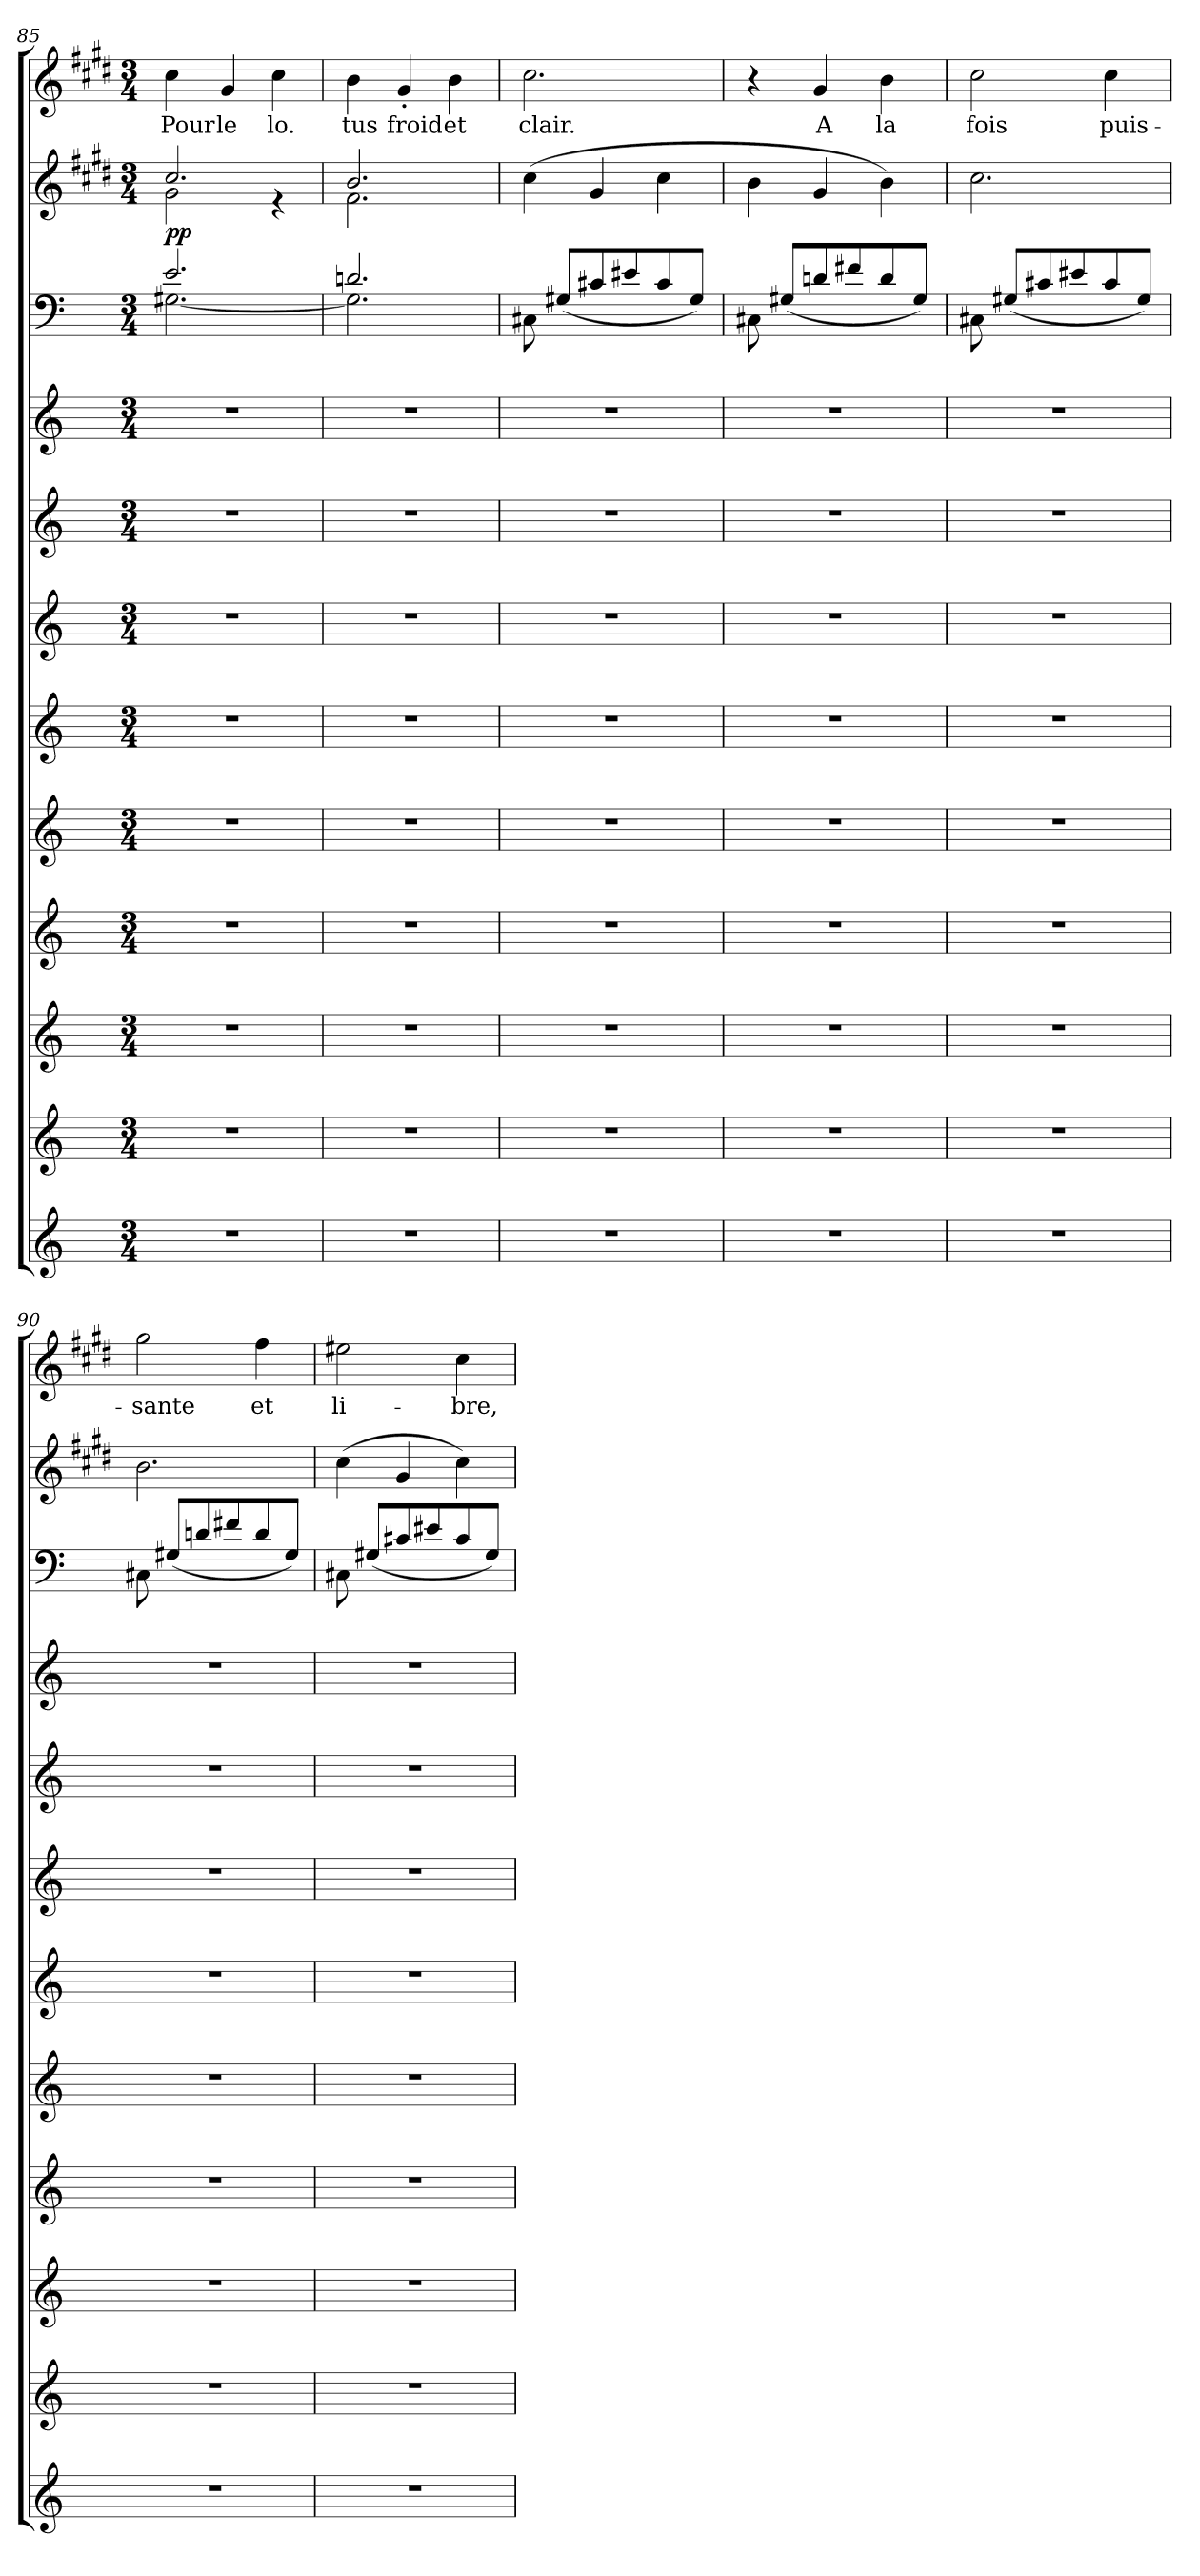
**kern	**kern	**kern	**kern	**kern	**kern	**kern	**kern	**kern	**kern	**kern	**dynam	**kern	**text
*part12	*part11	*part10	*part9	*part8	*part7	*part6	*part5	*part4	*part3	*part2	*part2	*part1	*part1
*staff12	*staff11	*staff10	*staff9	*staff8	*staff7	*staff6	*staff5	*staff4	*staff3	*staff2	*staff2	*staff1	*staff1
!!LO:PB:g=z
*clefG2	*clefG2	*clefG2	*clefG2	*clefG2	*clefG2	*clefG2	*clefG2	*clefG2	*clefF4	*clefG2	*	*clefG2	*
*k[]	*k[]	*k[]	*k[]	*k[]	*k[]	*k[]	*k[]	*k[]	*k[]	*k[f#c#g#d#]	*	*k[f#c#g#d#]	*
*C:	*C:	*C:	*C:	*C:	*C:	*C:	*C:	*C:	*C:	*E:	*	*E:	*
*M3/4	*M3/4	*M3/4	*M3/4	*M3/4	*M3/4	*M3/4	*M3/4	*M3/4	*M3/4	*M3/4	*	*M3/4	*
=85	=85	=85	=85	=85	=85	=85	=85	=85	=85	=85	=85	=85	=85
*	*	*	*	*	*	*	*	*	*^	*^	*	*	*
2.r	2.r	2.r	2.r	2.r	2.r	2.r	2.r	2.r	2.e/	[2.G#\	2.cc#/	2g#\	pp	4cc#\	Pour
.	.	.	.	.	.	.	.	.	.	.	.	.	.	4g#/	le
.	.	.	.	.	.	.	.	.	.	.	.	4r	.	4cc#\	lo.
=86	=86	=86	=86	=86	=86	=86	=86	=86	=86	=86	=86	=86	=86	=86	=86
2.r	2.r	2.r	2.r	2.r	2.r	2.r	2.r	2.r	2.dn/	2.G#\]	2.b/	2.f#\	.	4b\	tus
.	.	.	.	.	.	.	.	.	.	.	.	.	.	4g#'/	froid
.	.	.	.	.	.	.	.	.	.	.	.	.	.	4b\	et
*	*	*	*	*	*	*	*	*	*v	*v	*	*	*	*	*
*	*	*	*	*	*	*	*	*	*	*v	*v	*	*	*
=87	=87	=87	=87	=87	=87	=87	=87	=87	=87	=87	=87	=87	=87
2.r	2.r	2.r	2.r	2.r	2.r	2.r	2.r	2.r	8C#\	(4cc#\	.	2.cc#\	clair.
.	.	.	.	.	.	.	.	.	(8G#/L	.	.	.	.
.	.	.	.	.	.	.	.	.	8c#/	4g#/	.	.	.
.	.	.	.	.	.	.	.	.	8e#X/	.	.	.	.
.	.	.	.	.	.	.	.	.	8c#/	4cc#\	.	.	.
.	.	.	.	.	.	.	.	.	8G#/J)	.	.	.	.
=88	=88	=88	=88	=88	=88	=88	=88	=88	=88	=88	=88	=88	=88
2.r	2.r	2.r	2.r	2.r	2.r	2.r	2.r	2.r	8C#\	4b\	.	4r	.
.	.	.	.	.	.	.	.	.	(8G#/L	.	.	.	.
.	.	.	.	.	.	.	.	.	8dn/	4g#/	.	4g#/	A
.	.	.	.	.	.	.	.	.	8f#/	.	.	.	.
.	.	.	.	.	.	.	.	.	8d/	4b\)	.	4b\	la
.	.	.	.	.	.	.	.	.	8G#/J)	.	.	.	.
=89	=89	=89	=89	=89	=89	=89	=89	=89	=89	=89	=89	=89	=89
2.r	2.r	2.r	2.r	2.r	2.r	2.r	2.r	2.r	8C#\	2.cc#\	.	2cc#\	fois
.	.	.	.	.	.	.	.	.	(8G#/L	.	.	.	.
.	.	.	.	.	.	.	.	.	8c#/	.	.	.	.
.	.	.	.	.	.	.	.	.	8e#X/	.	.	.	.
.	.	.	.	.	.	.	.	.	8c#/	.	.	4cc#\	puis-
.	.	.	.	.	.	.	.	.	8G#/J)	.	.	.	.
=90	=90	=90	=90	=90	=90	=90	=90	=90	=90	=90	=90	=90	=90
2.r	2.r	2.r	2.r	2.r	2.r	2.r	2.r	2.r	8C#\	2.b\	.	2gg#\	sante
.	.	.	.	.	.	.	.	.	(8G#/L	.	.	.	.
.	.	.	.	.	.	.	.	.	8dn/	.	.	.	.
.	.	.	.	.	.	.	.	.	8f#/	.	.	.	.
.	.	.	.	.	.	.	.	.	8d/	.	.	4ff#\	et
.	.	.	.	.	.	.	.	.	8G#/J)	.	.	.	.
=91	=91	=91	=91	=91	=91	=91	=91	=91	=91	=91	=91	=91	=91
2.r	2.r	2.r	2.r	2.r	2.r	2.r	2.r	2.r	8C#\	(4cc#\	.	2ee#X\	li-
.	.	.	.	.	.	.	.	.	(8G#/L	.	.	.	.
.	.	.	.	.	.	.	.	.	8c#/	4g#/	.	.	.
.	.	.	.	.	.	.	.	.	8e#X/	.	.	.	.
.	.	.	.	.	.	.	.	.	8c#/	4cc#\)	.	4cc#\	bre,
.	.	.	.	.	.	.	.	.	8G#/J)	.	.	.	.
=	=	=	=	=	=	=	=	=	=	=	=	=	=
*-	*-	*-	*-	*-	*-	*-	*-	*-	*-	*-	*-	*-	*-
